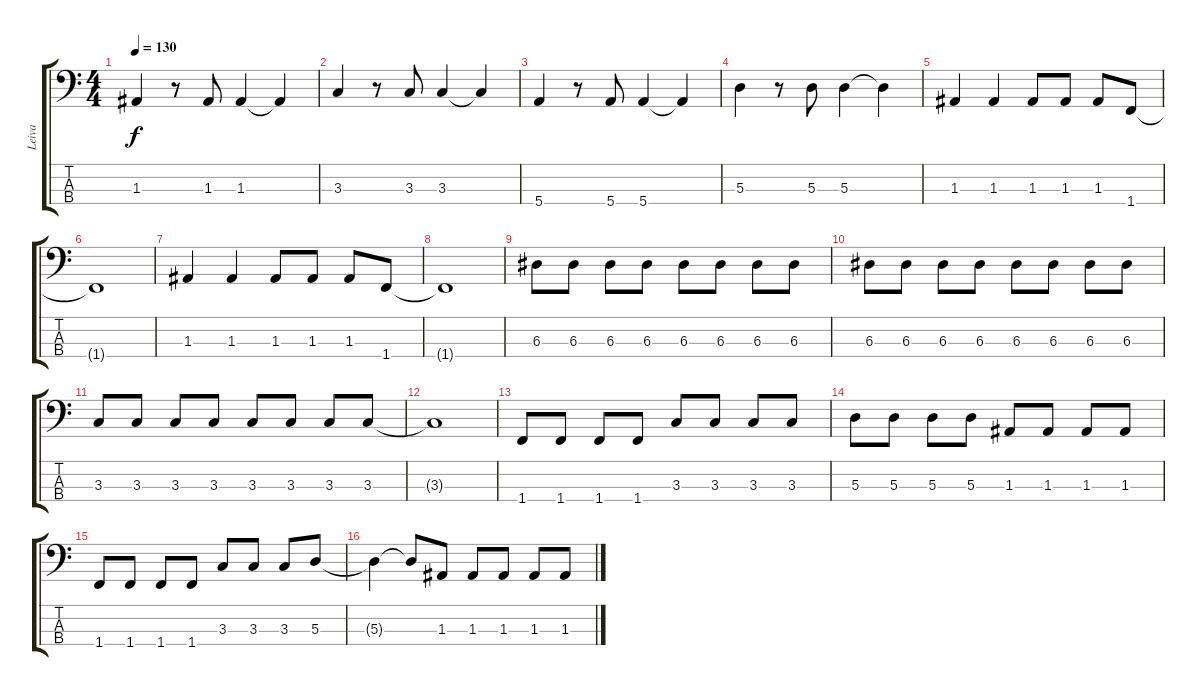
\track ("Leiva" "Leiva") {instrument electricbasspick}
\staff {score tabs}
\tuning (G2 D2 A1 E1) {hide}
\ts (4 4)
\tempo 130
\clef f4
\ks c
1.3.4{dy f} r.8 1.3.8 1.3.4 1.3{t}.4 |
3.3.4 r.8 3.3.8 3.3.4 3.3{t}.4 |
5.4.4 r.8 5.4.8 5.4.4 5.4{t}.4 |
5.3.4 r.8 5.3.8 5.3.4 5.3{t}.4 |
1.3.4 1.3.4 1.3.8 1.3.8 1.3.8 1.4.8 |
1.4{t}.1 |
1.3.4 1.3.4 1.3.8 1.3.8 1.3.8 1.4.8 |
1.4{t}.1 |
6.3.8 6.3.8 6.3.8 6.3.8 6.3.8 6.3.8 6.3.8 6.3.8 |
6.3.8 6.3.8 6.3.8 6.3.8 6.3.8 6.3.8 6.3.8 6.3.8 |
3.3.8 3.3.8 3.3.8 3.3.8 3.3.8 3.3.8 3.3.8 3.3.8 |
3.3{t}.1 |
1.4.8 1.4.8 1.4.8 1.4.8 3.3.8 3.3.8 3.3.8 3.3.8 |
5.3.8 5.3.8 5.3.8 5.3.8 1.3.8 1.3.8 1.3.8 1.3.8 |
1.4.8 1.4.8 1.4.8 1.4.8 3.3.8 3.3.8 3.3.8 5.3.8 |
5.3{t}.4 5.3{t}.8 1.3.8 1.3.8 1.3.8 1.3.8 1.3.8
